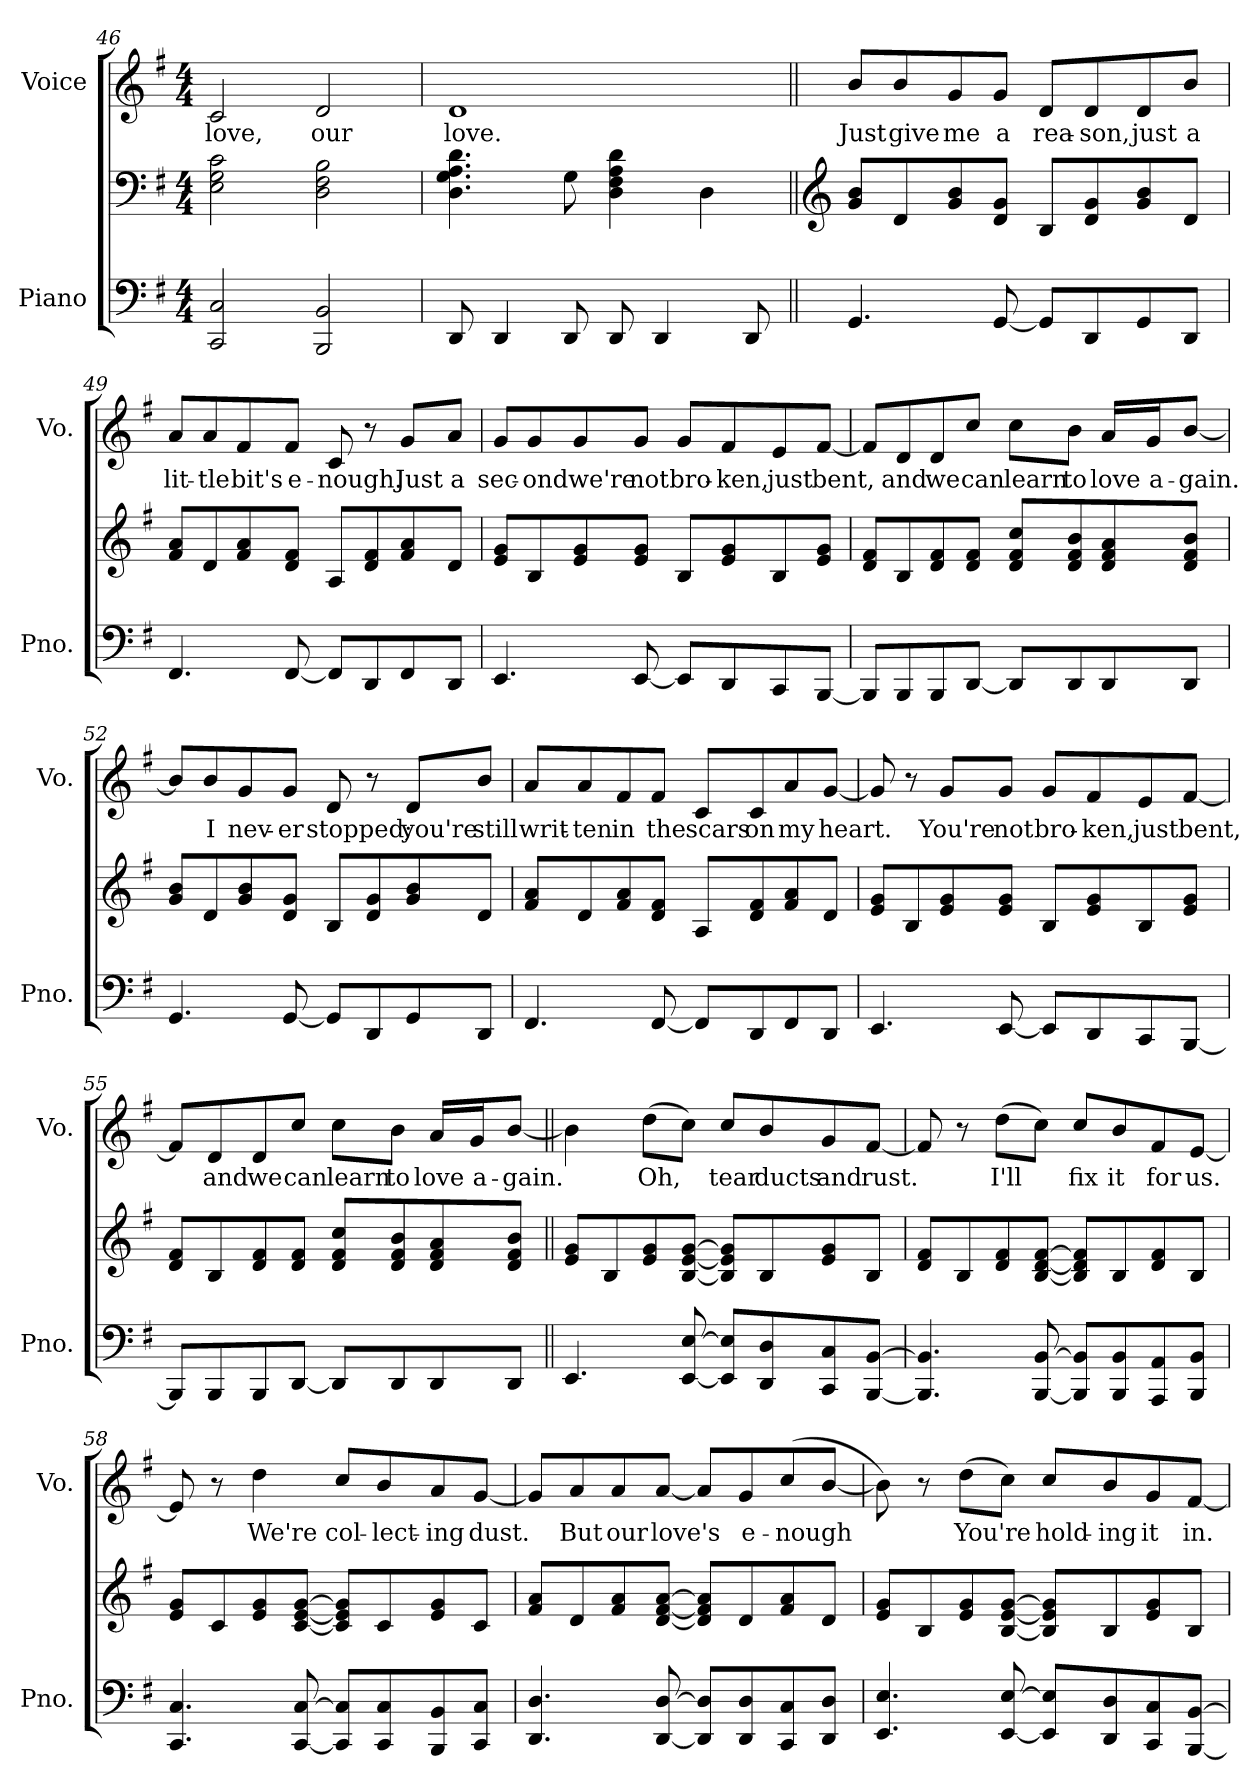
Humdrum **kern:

**kern	**kern	**kern	**text
*part2	*part2	*part1	*part1
*staff3	*staff2	*staff1	*staff1
*I"Piano	*	*I"Voice	*
*I'Pno.	*	*I'Vo.	*
!!LO:LB:g=z
*clefF4	*clefF4	*clefG2	*
*k[f#]	*k[f#]	*k[f#]	*
*M4/4	*M4/4	*M4/4	*
=46	=46	=46	=46
2CC/ 2C/	2E\ 2G\ 2c\	2c/	love,
2BBB/ 2BB/	2D\ 2F#\ 2B\	2d/	our
=47	=47	=47	=47
8DD/	4.D\ 4.G\ 4.A\ 4.d\	1d	love.
4DD/	.	.	.
8DD/	8G\	.	.
8DD/	4D\ 4F#\ 4A\ 4d\	.	.
4DD/	.	.	.
.	4D\	.	.
8DD/	.	.	.
=48||	=48||	=48||	=48||
*	*clefG2	*	*
4.GG/	8g/ 8b/L	8b/L	Just
.	8d/	8b/	give
.	8g/ 8b/	8g/	me
[8GG/	8d/ 8g/J	8g/J	a
8GG/L]	8B/L	8d/L	rea-
8DD/	8d/ 8g/	8d/	-son,
8GG/	8g/ 8b/	8d/	just
8DD/J	8d/J	8b/J	a
=49	=49	=49	=49
4.FF#/	8f#/ 8a/L	8a/L	lit-
.	8d/	8a/	-tle
.	8f#/ 8a/	8f#/	bit's
[8FF#/	8d/ 8f#/J	8f#/J	e-
8FF#/L]	8A/L	8c/	-nough.
8DD/	8d/ 8f#/	8r	.
8FF#/	8f#/ 8a/	8g/L	Just
8DD/J	8d/J	8a/J	a
!!LO:PB:g=z
=50	=50	=50	=50
4.EE/	8e/ 8g/L	8g/L	sec-
.	8B/	8g/	-ond
.	8e/ 8g/	8g/	we're
[8EE/	8e/ 8g/J	8g/J	not
8EE/L]	8B/L	8g/L	bro-
8DD/	8e/ 8g/	8f#/	-ken,
8CC/	8B/	8e/	just
[8BBB/J	8e/ 8g/J	[8f#/J	bent,
=51	=51	=51	=51
8BBB/L]	8d/ 8f#/L	8f#/L]	.
8BBB/	8B/	8d/	and
8BBB/	8d/ 8f#/	8d/	we
[8DD/J	8d/ 8f#/J	8cc/J	can
8DD/L]	8d/ 8f#/ 8cc/L	8cc\L	learn
8DD/	8d/ 8f#/ 8b/	8b\J	to
8DD/	8d/ 8f#/ 8a/	16a/LL	love
.	.	16g/J	a-
8DD/J	8d/ 8f#/ 8b/J	[8b/J	-gain.
!!LO:LB:g=z
=52	=52	=52	=52
4.GG/	8g/ 8b/L	8b/L]	.
.	8d/	8b/	I
.	8g/ 8b/	8g/	nev-
[8GG/	8d/ 8g/J	8g/J	-er
8GG/L]	8B/L	8d/	stopped;
8DD/	8d/ 8g/	8r	.
8GG/	8g/ 8b/	8d/L	you're
8DD/J	8d/J	8b/J	still
=53	=53	=53	=53
4.FF#/	8f#/ 8a/L	8a/L	writ-
.	8d/	8a/	-ten
.	8f#/ 8a/	8f#/	in
[8FF#/	8d/ 8f#/J	8f#/J	the
8FF#/L]	8A/L	8c/L	scars
8DD/	8d/ 8f#/	8c/	on
8FF#/	8f#/ 8a/	8a/	my
8DD/J	8d/J	[8g/J	heart.
!!LO:LB:g=z
=54	=54	=54	=54
4.EE/	8e/ 8g/L	8g/]	.
.	8B/	8r	.
.	8e/ 8g/	8g/L	You're
[8EE/	8e/ 8g/J	8g/J	not
8EE/L]	8B/L	8g/L	bro-
8DD/	8e/ 8g/	8f#/	-ken,
8CC/	8B/	8e/	just
[8BBB/J	8e/ 8g/J	[8f#/J	bent,
=55	=55	=55	=55
8BBB/L]	8d/ 8f#/L	8f#/L]	.
8BBB/	8B/	8d/	and
8BBB/	8d/ 8f#/	8d/	we
[8DD/J	8d/ 8f#/J	8cc/J	can
8DD/L]	8d/ 8f#/ 8cc/L	8cc\L	learn
8DD/	8d/ 8f#/ 8b/	8b\J	to
8DD/	8d/ 8f#/ 8a/	16a/LL	love
.	.	16g/J	a-
8DD/J	8d/ 8f#/ 8b/J	[8b/J	-gain.
!!LO:LB:g=z
=56||	=56||	=56||	=56||
4.EE/	8e/ 8g/L	4b\]	.
.	8B/	.	.
.	8e/ 8g/	(8dd\L	Oh,
[8EE/ [8E/	[8B/ [8e/ [8g/J	8cc\J)	.
8EE/] 8E/]L	8B/] 8e/] 8g/]L	8cc/L	tear
8DD/ 8D/	8B/	8b/	ducts
8CC/ 8C/	8e/ 8g/	8g/	and
[8BBB/ [8BB/J	8B/J	[8f#/J	rust.
=57	=57	=57	=57
4.BBB/] 4.BB/]	8d/ 8f#/L	8f#/]	.
.	8B/	8r	.
.	8d/ 8f#/	(8dd\L	I'll
[8BBB/ [8BB/	[8B/ [8d/ [8f#/J	8cc\J)	.
8BBB/] 8BB/]L	8B/] 8d/] 8f#/]L	8cc/L	fix
8BBB/ 8BB/	8B/	8b/	it
8AAA/ 8AA/	8d/ 8f#/	8f#/	for
8BBB/ 8BB/J	8B/J	[8e/J	us.
=58	=58	=58	=58
4.CC/ 4.C/	8e/ 8g/L	8e/]	.
.	8c/	8r	.
.	8e/ 8g/	4dd\	We're
[8CC/ [8C/	[8c/ [8e/ [8g/J	.	.
8CC/] 8C/]L	8c/] 8e/] 8g/]L	8cc/L	col-
8CC/ 8C/	8c/	8b/	-lect-
8BBB/ 8BB/	8e/ 8g/	8a/	-ing
8CC/ 8C/J	8c/J	[8g/J	dust.
!!LO:PB:g=z
=59	=59	=59	=59
4.DD/ 4.D/	8f#/ 8a/L	8g/L]	.
.	8d/	8a/	But
.	8f#/ 8a/	8a/	our
[8DD/ [8D/	[8d/ [8f#/ [8a/J	[8a/J	love's
8DD/] 8D/]L	8d/] 8f#/] 8a/]L	8a/L]	.
8DD/ 8D/	8d/	8g/	e-
8CC/ 8C/	8f#/ 8a/	(8cc/	-nough
8DD/ 8D/J	8d/J	[8b/J	.
=60	=60	=60	=60
4.EE/ 4.E/	8e/ 8g/L	8b\])	.
.	8B/	8r	.
.	8e/ 8g/	(8dd\L	You're
[8EE/ [8E/	[8B/ [8e/ [8g/J	8cc\J)	.
8EE/] 8E/]L	8B/] 8e/] 8g/]L	8cc/L	hold-
8DD/ 8D/	8B/	8b/	-ing
8CC/ 8C/	8e/ 8g/	8g/	it
[8BBB/ [8BB/J	8B/J	[8f#/J	in.
=	=	=	=
*-	*-	*-	*-
